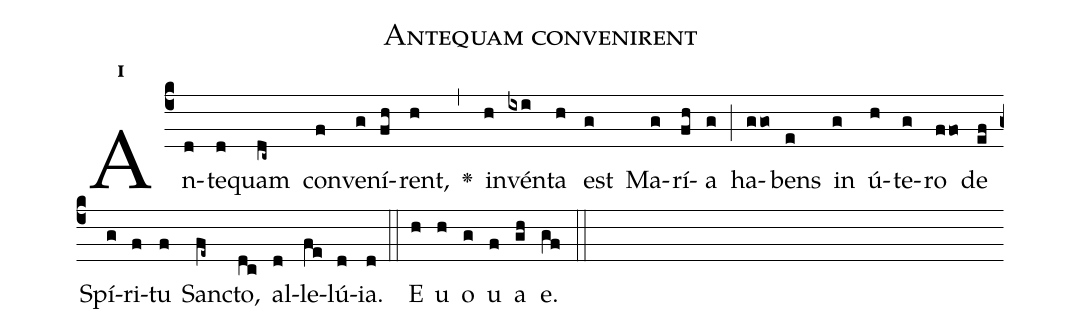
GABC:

name:Antequam convenirent;
office-part:Antiphona;
mode:1;
%%
initial-style: 1;
name: Antequam convenirent
book: Antiphonae & Responsoria/Tomus I, p. 46;
occasion: Hebdomada III Adventus Feria III;
office-part: Vesperae Ant E;
user-notes: ;
commentary: ;
annotation: 1f;
centering-scheme: english;
fontsize: 12;
font: OFLSortsMillGoudy;
height: 11;
width: 4.5;
%%
(c4)An(d)te(d)quam(dc~) con(f)ve(g)ní(fh)rent,(h) <v>\greheightstar</v>(,) in(h)vén(ixi)ta(h) est(g) Ma(g)rí(fh)a(g) (;) ha(ggo)bens(e) in(g) ú(h)te(g)ro(ffo) de(ef) Spí(g)ri(f)tu(f) San(fe~)cto,(dc) al(d)le(fe)lú(d)ia.(d) (::)
E(h) u(h) o(g) u(f) a(gh) e.(gf) (::)
